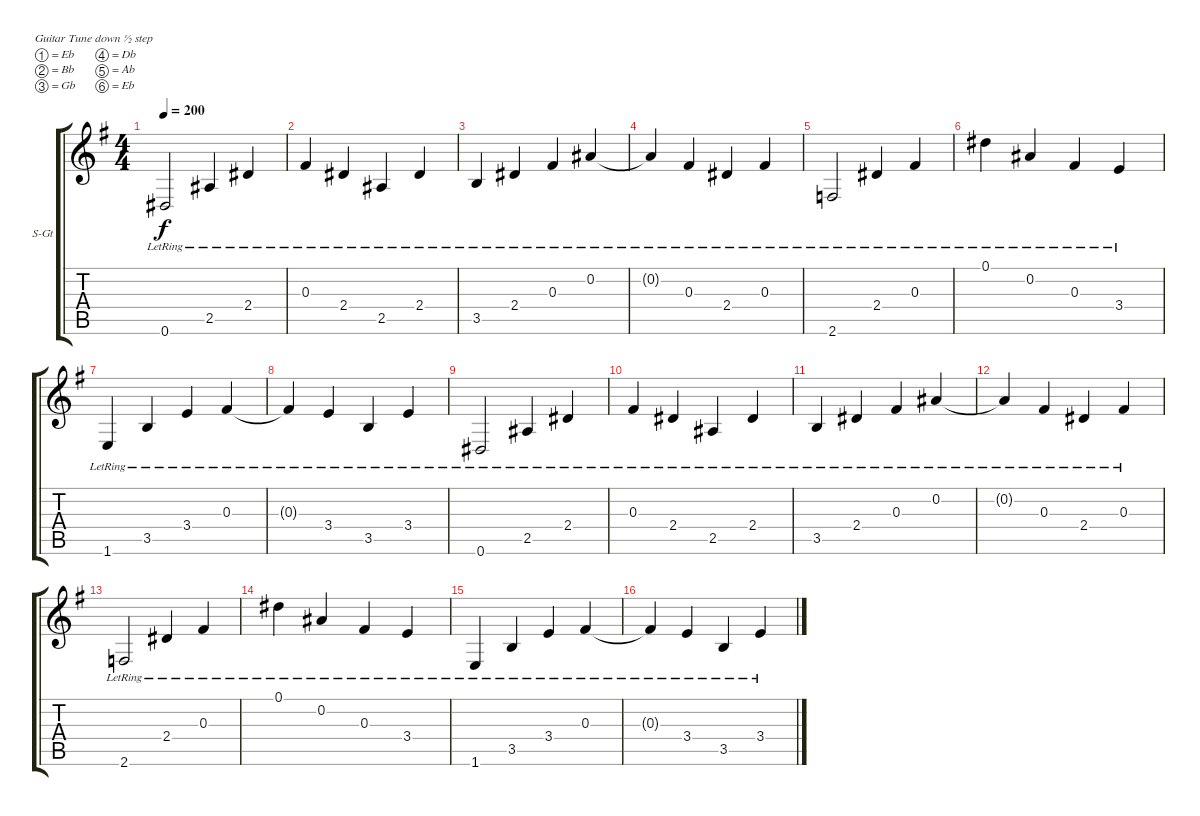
\bracketExtendMode groupsimilarinstruments
\firstSystemTrackNameOrientation horizontal
\otherSystemsTrackNameOrientation horizontal
\track ("Acoustic Guitar" "S-Gt") {instrument acousticguitarsteel}
\staff {score tabs}
\tuning (Eb4 Bb3 Gb3 Db3 Ab2 Eb2)
\ts (4 4)
\tempo 200
\clef g2
\ks g
0.6{lr}.2{dy f} 2.5{lr}.4 2.4{lr}.4 |
0.3{lr}.4 2.4{lr}.4 2.5{lr}.4 2.4{lr}.4 |
3.5{lr}.4 2.4{lr}.4 0.3{lr}.4 0.2{lr}.4 |
0.2{lr t}.4 0.3{lr}.4 2.4{lr}.4 0.3{lr}.4 |
2.6{lr}.2 2.4{lr}.4 0.3{lr}.4 |
0.1{lr}.4 0.2{lr}.4 0.3{lr}.4 3.4{lr}.4 |
1.6{lr}.4 3.5{lr}.4 3.4{lr}.4 0.3{lr}.4 |
0.3{lr t}.4 3.4{lr}.4 3.5{lr}.4 3.4{lr}.4 |
0.6{lr}.2 2.5{lr}.4 2.4{lr}.4 |
0.3{lr}.4 2.4{lr}.4 2.5{lr}.4 2.4{lr}.4 |
3.5{lr}.4 2.4{lr}.4 0.3{lr}.4 0.2{lr}.4 |
0.2{lr t}.4 0.3{lr}.4 2.4{lr}.4 0.3{lr}.4 |
2.6{lr}.2 2.4{lr}.4 0.3{lr}.4 |
0.1{lr}.4 0.2{lr}.4 0.3{lr}.4 3.4{lr}.4 |
1.6{lr}.4 3.5{lr}.4 3.4{lr}.4 0.3{lr}.4 |
0.3{lr t}.4 3.4{lr}.4 3.5{lr}.4 3.4{lr}.4
